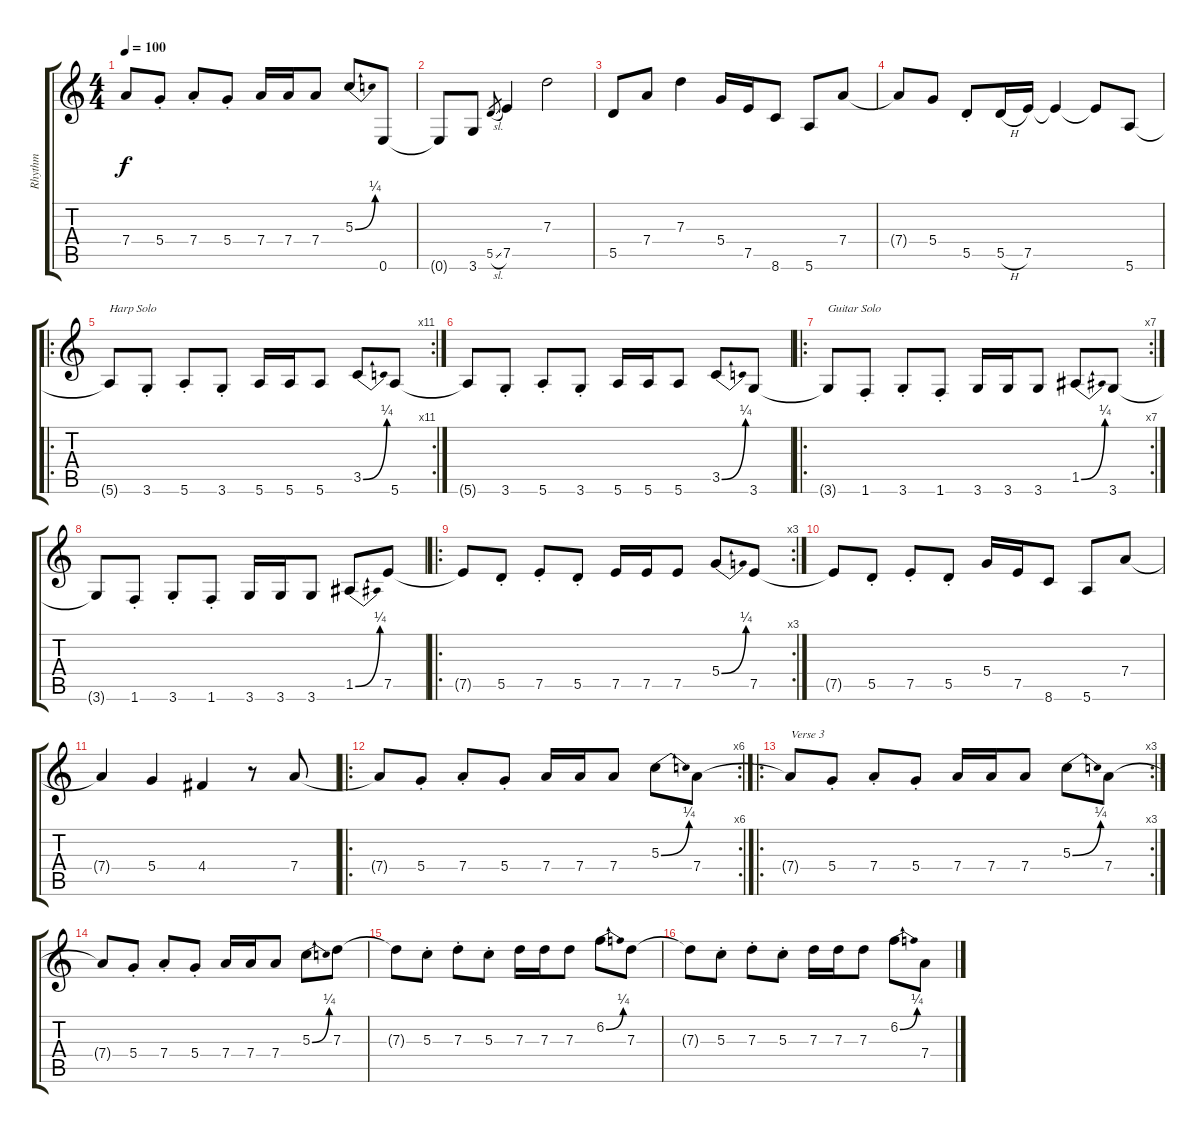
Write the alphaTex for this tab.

\track ("Rhythm" "Rhythm") {instrument acousticguitarnylon}
\staff {score tabs}
\tuning (E4 B3 G3 D3 A2 E2) {hide}
\ts (4 4)
\tempo 100
\clef g2
\ks c
7.4{t}.8{dy f} 5.4{st}.8 7.4{st}.8 5.4{st}.8 7.4.16 7.4.16 7.4.8 5.3{be (bend 0 0 60 1)}.8 0.6.8 |
0.6{t}.8 3.6.8 5.5{sl}.8{gr} 7.5.4 7.3.2 |
5.5.8 7.4.8 7.3.4 5.4.16 7.5.16 8.6.8 5.6.8 7.4.8 |
7.4{t}.8 5.4.8 5.5{st}.8 5.5{h}.16 7.5.16 7.5{t}.4 7.5{t}.8 5.6.8 |
\ro
\rc 11
5.6{t}.8{txt "Harp Solo"} 3.6{st}.8 5.6{st}.8 3.6{st}.8 5.6.16 5.6.16 5.6.8 3.5{be (bend 0 0 60 1)}.8 5.6.8 |
5.6{t}.8 3.6{st}.8 5.6{st}.8 3.6{st}.8 5.6.16 5.6.16 5.6.8 3.5{be (bend 0 0 60 1)}.8 3.6.8 |
\ro
\rc 7
3.6{t}.8{txt "Guitar Solo"} 1.6{st}.8 3.6{st}.8 1.6{st}.8 3.6.16 3.6.16 3.6.8 1.5{be (bend 0 0 60 1)}.8 3.6.8 |
3.6{t}.8 1.6{st}.8 3.6{st}.8 1.6{st}.8 3.6.16 3.6.16 3.6.8 1.5{be (bend 0 0 60 1)}.8 7.5.8 |
\ro
\rc 3
7.5{t}.8 5.5{st}.8 7.5{st}.8 5.5{st}.8 7.5.16 7.5.16 7.5.8 5.4{be (bend 0 0 60 1)}.8 7.5.8 |
7.5{t}.8 5.5{st}.8 7.5{st}.8 5.5{st}.8 5.4.16 7.5.16 8.6.8 5.6.8 7.4.8 |
7.4{t}.4 5.4.4 4.4.4 r.8 7.4.8 |
\ro
\rc 6
7.4{t}.8 5.4{st}.8 7.4{st}.8 5.4{st}.8 7.4.16 7.4.16 7.4.8 5.3{be (bend 0 0 60 1)}.8 7.4.8 |
\ro
\rc 3
7.4{t}.8{txt "Verse 3"} 5.4{st}.8 7.4{st}.8 5.4{st}.8 7.4.16 7.4.16 7.4.8 5.3{be (bend 0 0 60 1)}.8 7.4.8 |
7.4{t}.8 5.4{st}.8 7.4{st}.8 5.4{st}.8 7.4.16 7.4.16 7.4.8 5.3{be (bend 0 0 60 1)}.8 7.3.8 |
7.3{t}.8 5.3{st}.8 7.3{st}.8 5.3{st}.8 7.3.16 7.3.16 7.3.8 6.2{be (bend 0 0 60 1)}.8 7.3.8 |
7.3{t}.8 5.3{st}.8 7.3{st}.8 5.3{st}.8 7.3.16 7.3.16 7.3.8 6.2{be (bend 0 0 60 1)}.8 7.4.8
